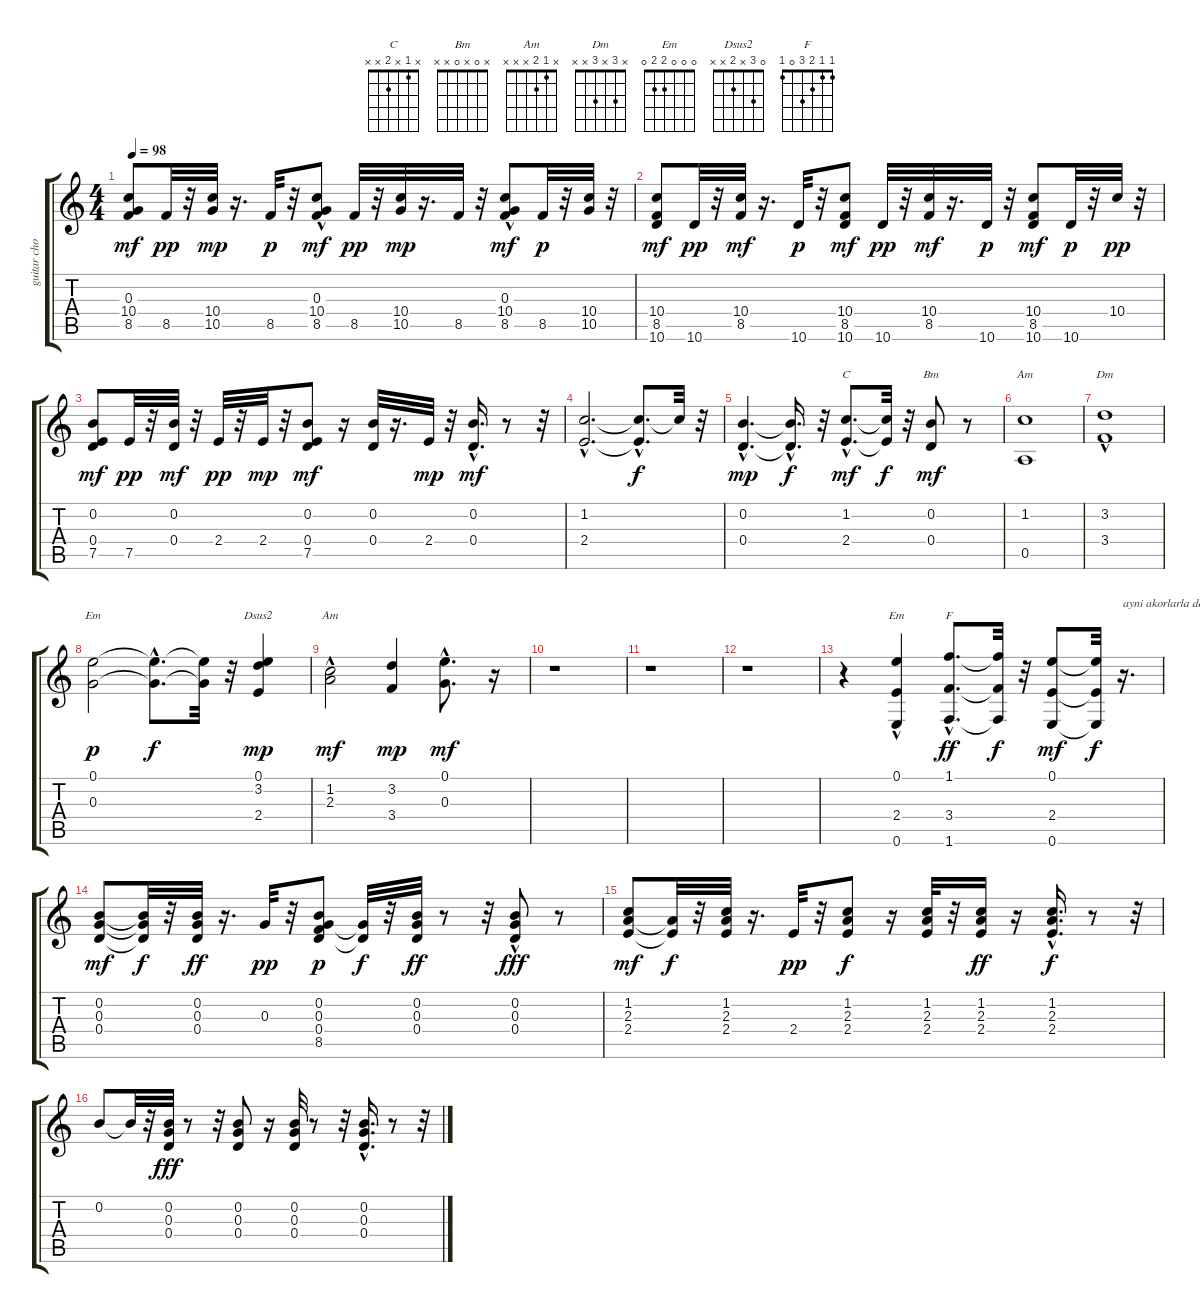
\track ("guitar chords" "guitar cho") {instrument electricguitarclean}
\staff {score tabs}
\tuning (E4 B3 G3 D3 A2 E2) {hide}
\chord ("C" x 1 x 2 x x)
\chord ("Bm" x 0 x 0 x x)
\chord ("Am" x 1 x x 0 x)
\chord ("Dm" x 3 x 3 x x)
\chord ("Em" 0 x 0 x x x)
\chord ("Dsus2" 0 3 x 2 x x)
\chord ("Am" x 1 2 x x x)
\chord ("Em" 0 0 0 2 2 0)
\chord ("F" 1 1 2 3 0 1)
\ts (4 4)
\tempo 98
\clef g2
\ks c
(0.3 10.4 8.5).8{dy mf} 8.5.32{dy pp} r.32 (10.4 10.5).32{dy mp} r.16{d} 8.5.32{dy p} r.32 (0.3 10.4{hac} 8.5).8{dy mf} 8.5.32{dy pp} r.32 (10.4 10.5).32{dy mp} r.16{d} 8.5.32 r.32 (0.3 10.4{hac} 8.5).8{dy mf} 8.5.32{dy p} r.32 (10.4 10.5).32 r.32 |
(10.4 8.5 10.6).8{dy mf} 10.6.32{dy pp} r.32 (10.4 8.5).32{dy mf} r.16{d} 10.6.32{dy p} r.32 (10.4 8.5 10.6).8{dy mf} 10.6.32{dy pp} r.32 (10.4 8.5).32{dy mf} r.16{d} 10.6.32{dy p} r.32 (10.4 8.5 10.6).8{dy mf} 10.6.32{dy p} r.32 10.4.32{dy pp} r.32 |
(0.2 0.4 7.5).8{dy mf} 7.5.32{dy pp} r.32 (0.2 0.4).32{dy mf} r.32 2.4.32{dy pp} r.32 2.4.32{dy mp} r.32 (0.2 0.4 7.5).8{dy mf} r.16 (0.2 0.4).32 r.16{d} 2.4.32{dy mp} r.32 (0.2{hac} 0.4{hac}).16{d dy mf} r.8 r.32 |
(1.2{hac} 2.4{hac}).2{d instrument stringensemble2} (1.2{hac t} 2.4{hac t}).8{d dy f} 1.2{t}.32 r.32 |
(0.2{hac} 0.4{hac}).4{d dy mp} (0.2{hac t} 0.4{t}).16{d dy f} r.32 (1.2{hac} 2.4{hac}).8{d ch "C" dy mf} (1.2{t} 2.4{t}).32{dy f} r.32 (0.2 0.4).8{ch "Bm" dy mf} r.8 |
(1.2 0.5).1{ch "Am"} |
(3.2{hac} 3.4).1{ch "Dm"} |
(0.1 0.3).2{ch "Em" dy p} (0.1{hac t} 0.3{hac t}).8{d dy f} (0.1{t} 0.3{t}).32 r.32 (0.1 3.2 2.4).4{ch "Dsus2" dy mp} |
(1.2 2.3{hac}).2{ch "Am" dy mf} (3.2 3.4).4{dy mp} (0.1{hac} 0.3{hac}).8{d dy mf} r.16 |
r.1 |
r.1 |
r.1 |
r.4 (0.1 2.4{hac} 0.6{hac}).4{ch "Em"} (1.1{hac} 3.4{hac} 1.6{hac}).8{d ch "F" dy ff} (1.1{t} 3.4{t} 1.6{t}).32{dy f} r.32 (0.1 2.4 0.6).8{dy mf} (0.1{t} 2.4{t} 0.6{t}).32{dy f} r.16{d txt "ayni akorlarla devam ...."} |
(0.2 0.3 0.4).8{dy mf instrument honkytonkpiano} (0.2{t} 0.3{t} 0.4{t}).32{dy f} r.32 (0.2 0.3 0.4).32{dy ff} r.16{d} 0.3.32{dy pp} r.32 (0.2 0.3 0.4 8.5).8{dy p} (0.3{t} 0.4{t}).32{dy f} r.32 (0.2 0.3 0.4).32{dy ff} r.8 r.32 (0.2 0.3{hac} 0.4{hac}).8{dy fff} r.8 |
(1.2 2.3 2.4).8{dy mf} (2.3{t} 2.4{t}).32{dy f} r.32 (1.2 2.3 2.4).32 r.16{d} 2.4.32{dy pp} r.32 (1.2 2.3 2.4).8{dy f} r.16 (1.2 2.3 2.4).32 r.32 (1.2 2.3 2.4).16{dy ff} r.16 (1.2 2.3{hac} 2.4{hac}).16{d dy f} r.8 r.32 |
0.2.8 0.2{t}.32 r.32 (0.2 0.3 0.4).32{dy fff} r.8 r.32 (0.2 0.3 0.4).8 r.16 (0.2 0.3 0.4).32 r.8 r.32 (0.2{hac} 0.3{hac} 0.4).16{d} r.8 r.32
